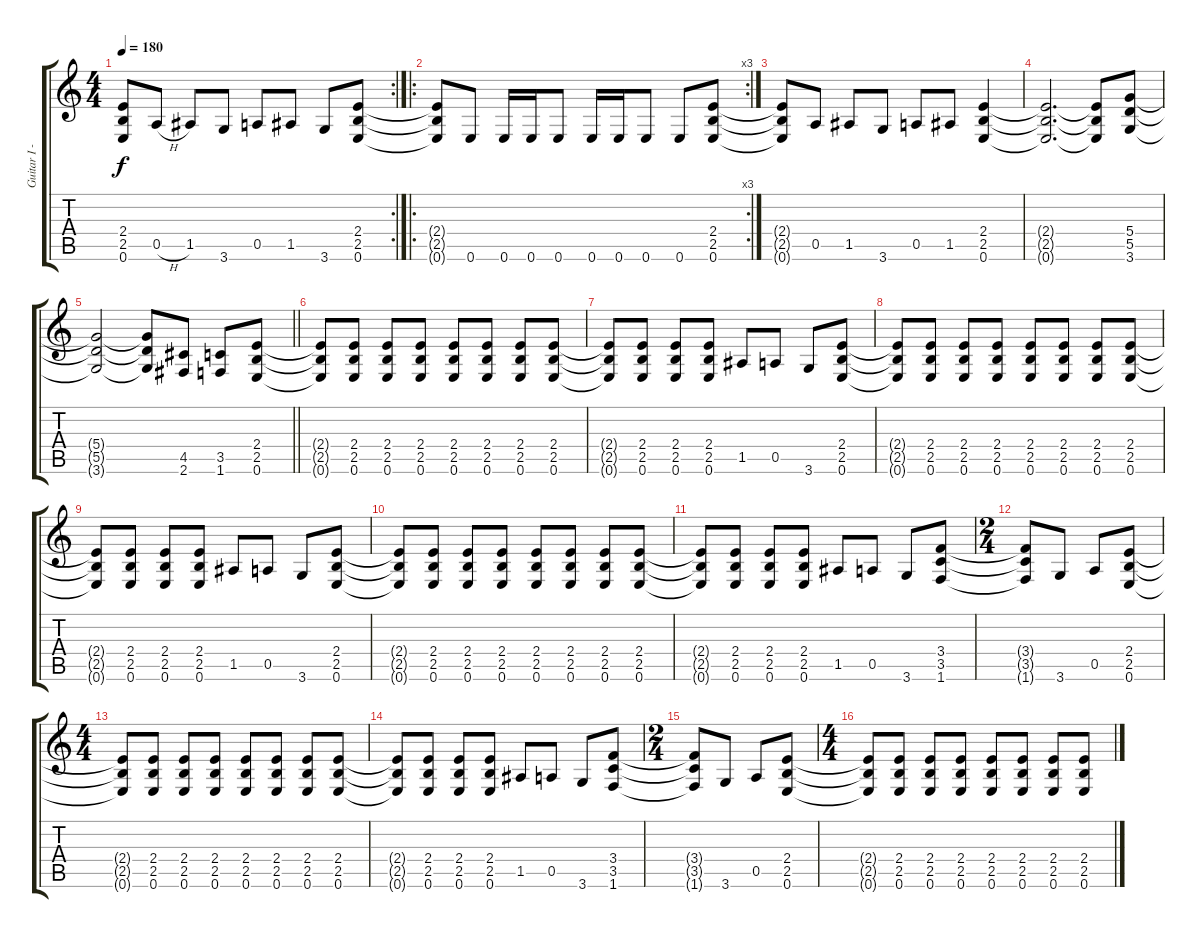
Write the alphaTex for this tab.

\track ("Guitar I - James" "Guitar I -") {instrument distortionguitar}
\staff {score tabs}
\tuning (E4 B3 G3 D3 A2 E2) {hide}
\rc 2
\ts (4 4)
\tempo 180
\clef g2
\ks c
(2.4{t} 2.5{t} 0.6{t}).8{dy f} 0.5{h}.8 1.5.8 3.6.8 0.5.8 1.5.8 3.6.8 (2.4 2.5 0.6).8 |
\ro
\rc 3
(2.4{t} 2.5{t} 0.6{t}).8 0.6.8 0.6.16 0.6.16 0.6.8 0.6.16 0.6.16 0.6.8 0.6.8 (2.4 2.5 0.6).8 |
(2.4{t} 2.5{t} 0.6{t}).8 0.5.8 1.5.8 3.6.8 0.5.8 1.5.8 (2.4 2.5 0.6).4 |
(2.4{t} 2.5{t} 0.6{t}).2{d} (2.4{t} 2.5{t} 0.6{t}).8 (5.4 5.5 3.6).8 |
\barLineRight lightlight
(5.4{t} 5.5{t} 3.6{t}).2 (5.4{t} 5.5{t} 3.6{t}).8 (4.5 2.6).8 (3.5 1.6).8 (2.4 2.5 0.6).8 |
(2.4{t} 2.5{t} 0.6{t}).8{volume 12} (2.4 2.5 0.6).8 (2.4 2.5 0.6).8 (2.4 2.5 0.6).8 (2.4 2.5 0.6).8 (2.4 2.5 0.6).8 (2.4 2.5 0.6).8 (2.4 2.5 0.6).8 |
(2.4{t} 2.5{t} 0.6{t}).8 (2.4 2.5 0.6).8 (2.4 2.5 0.6).8 (2.4 2.5 0.6).8 1.5.8 0.5.8 3.6.8 (2.4 2.5 0.6).8 |
(2.4{t} 2.5{t} 0.6{t}).8 (2.4 2.5 0.6).8 (2.4 2.5 0.6).8 (2.4 2.5 0.6).8 (2.4 2.5 0.6).8 (2.4 2.5 0.6).8 (2.4 2.5 0.6).8 (2.4 2.5 0.6).8 |
(2.4{t} 2.5{t} 0.6{t}).8 (2.4 2.5 0.6).8 (2.4 2.5 0.6).8 (2.4 2.5 0.6).8 1.5.8 0.5.8 3.6.8 (2.4 2.5 0.6).8 |
(2.4{t} 2.5{t} 0.6{t}).8 (2.4 2.5 0.6).8 (2.4 2.5 0.6).8 (2.4 2.5 0.6).8 (2.4 2.5 0.6).8 (2.4 2.5 0.6).8 (2.4 2.5 0.6).8 (2.4 2.5 0.6).8 |
(2.4{t} 2.5{t} 0.6{t}).8 (2.4 2.5 0.6).8 (2.4 2.5 0.6).8 (2.4 2.5 0.6).8 1.5.8 0.5.8 3.6.8 (3.4 3.5 1.6).8 |
\ts (2 4)
(3.4{t} 3.5{t} 1.6{t}).8 3.6.8 0.5.8 (2.4 2.5 0.6).8 |
\ts (4 4)
(2.4{t} 2.5{t} 0.6{t}).8 (2.4 2.5 0.6).8 (2.4 2.5 0.6).8 (2.4 2.5 0.6).8 (2.4 2.5 0.6).8 (2.4 2.5 0.6).8 (2.4 2.5 0.6).8 (2.4 2.5 0.6).8 |
(2.4{t} 2.5{t} 0.6{t}).8 (2.4 2.5 0.6).8 (2.4 2.5 0.6).8 (2.4 2.5 0.6).8 1.5.8 0.5.8 3.6.8 (3.4 3.5 1.6).8 |
\ts (2 4)
(3.4{t} 3.5{t} 1.6{t}).8 3.6.8 0.5.8 (2.4 2.5 0.6).8 |
\ts (4 4)
(2.4{t} 2.5{t} 0.6{t}).8 (2.4 2.5 0.6).8 (2.4 2.5 0.6).8 (2.4 2.5 0.6).8 (2.4 2.5 0.6).8 (2.4 2.5 0.6).8 (2.4 2.5 0.6).8 (2.4 2.5 0.6).8
